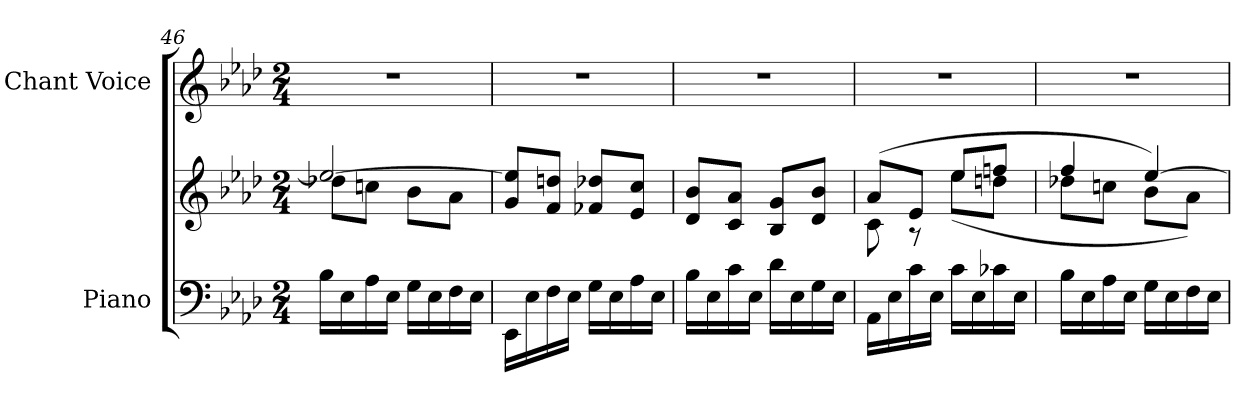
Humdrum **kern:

**kern	**kern	**kern
*part2	*part2	*part1
*staff3	*staff2	*staff1
*I"Piano	*	*I"Chant Voice
*I'Pno	*	*
!!LO:PB:g=z
*clefF4	*clefG2	*clefG2
*k[b-e-a-d-]	*k[b-e-a-d-]	*k[b-e-a-d-]
*M2/4	*M2/4	*M2/4
=46	=46	=46
*	*^	*
16B-\LL	2ee-/_	8dd-X\L	2r
16E-\	.	.	.
16A-\	.	8ccn\J	.
16E-\JJ	.	.	.
16G\LL	.	8b-\L	.
16E-\	.	.	.
16F\	.	8a-\J	.
16E-\JJ	.	.	.
*	*v	*v	*
=47	=47	=47
16EE-\LL	8g/ 8ee-/]L	2r
16E-\	.	.
16F\	8f/ 8ddn/J	.
16E-\JJ	.	.
16G\LL	8f-X/ 8dd-X/L	.
16E-\	.	.
16A-\	8e-/ 8cc/J	.
16E-\JJ	.	.
=48	=48	=48
16B-\LL	8d-/ 8b-/L	2r
16E-\	.	.
16c\	8c/ 8a-/J	.
16E-\JJ	.	.
16d-\LL	8B-/ 8g/L	.
16E-\	.	.
16G\	8d-/ 8b-/J	.
16E-\JJ	.	.
=49	=49	=49
*	*^	*
16AA-\LL	(>8a-/L	8c\	2r
16E-\	.	.	.
16c\	8e-/J	8r	.
16E-\JJ	.	.	.
16c\LL	8ee-/L	(<8ee-\L	.
16E-\	.	.	.
16c-X\	8ffn/J	8ddn\J	.
16E-\JJ	.	.	.
!!LO:LB:g=z
=50	=50	=50	=50
16B-\LL	4ff/	8dd-X\L	2r
16E-\	.	.	.
16A-\	.	8ccn\J	.
16E-\JJ	.	.	.
16G\LL	[4ee-/)	8b-\L	.
16E-\	.	.	.
16F\	.	8a-\J)	.
16E-\JJ	.	.	.
*	*v	*v	*
=	=	=
*-	*-	*-
